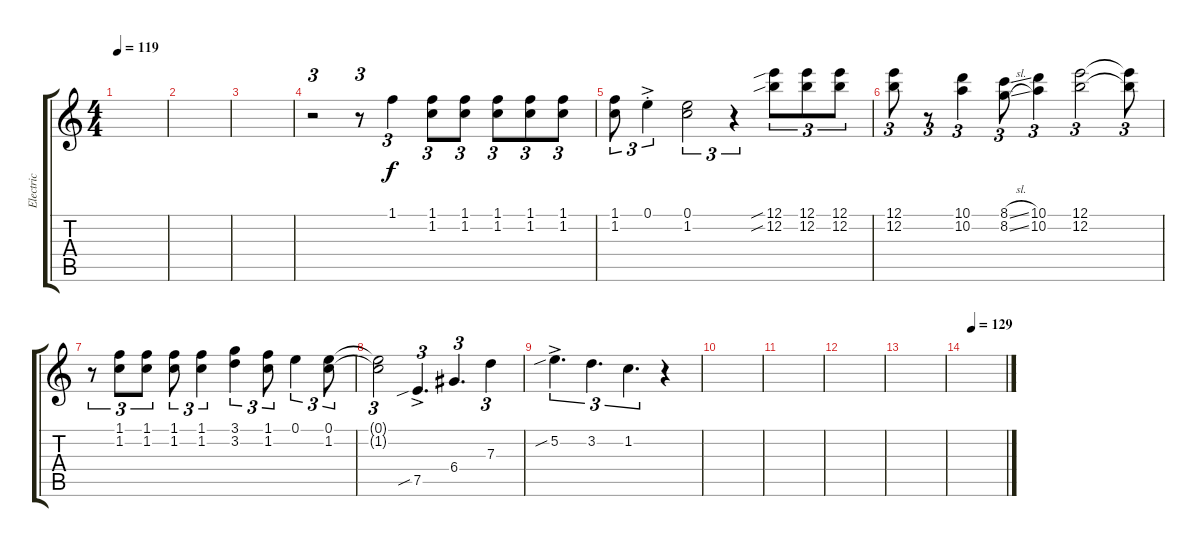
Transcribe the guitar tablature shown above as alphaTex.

\track ("Electric  CLEAN Guitar 1" "Electric  ") {instrument electricguitarclean}
\staff {score tabs}
\tuning (E4 B3 G3 D3 A2 E2) {hide}
\ts (4 4)
\tempo 119
\clef g2
\ks c
|
|
|
r.2{tu (3 2)} r.8{tu (3 2)} 1.1.4{tu (3 2)} (1.1 1.2).8{tu (3 2)} (1.1 1.2).8{tu (3 2)} (1.1 1.2).8{tu (3 2)} (1.1 1.2).8{tu (3 2)} (1.1 1.2).8{tu (3 2)} |
(1.1 1.2).8{tu (3 2)} 0.1{ac st}.4{tu (3 2)} (0.1 1.2).2{tu (3 2)} r.4{tu (3 2)} (12.1{sib} 12.2{sib}).8{tu (3 2)} (12.1 12.2).8{tu (3 2)} (12.1 12.2).8{tu (3 2)} |
(12.1 12.2).8{tu (3 2)} r.8{tu (3 2)} (10.1 10.2).4{tu (3 2)} (8.1{sl} 8.2{sl}).8{tu (3 2)} (10.1 10.2).4{tu (3 2)} (12.1 12.2).2{tu (3 2)} (12.1{t} 12.2{t}).8{tu (3 2)} |
r.8{tu (3 2)} (1.1 1.2).8{tu (3 2)} (1.1 1.2).8{tu (3 2)} (1.1 1.2).8{tu (3 2)} (1.1 1.2).4{tu (3 2)} (3.1 3.2).4{tu (3 2)} (1.1 1.2).8{tu (3 2)} 0.1.4{tu (3 2)} (0.1 1.2).8{tu (3 2)} |
(0.1{t} 1.2{t}).2{tu (3 2)} 7.5{sib ac}.4{d tu (3 2)} 6.4.4{d tu (3 2)} 7.3.4{tu (3 2)} |
5.2{sib ac}.4{d tu (3 2)} 3.2.4{d tu (3 2)} 1.2.4{d tu (3 2)} r.4 |
|
|
|
|
\tempo (129 0.16666666666666666)
